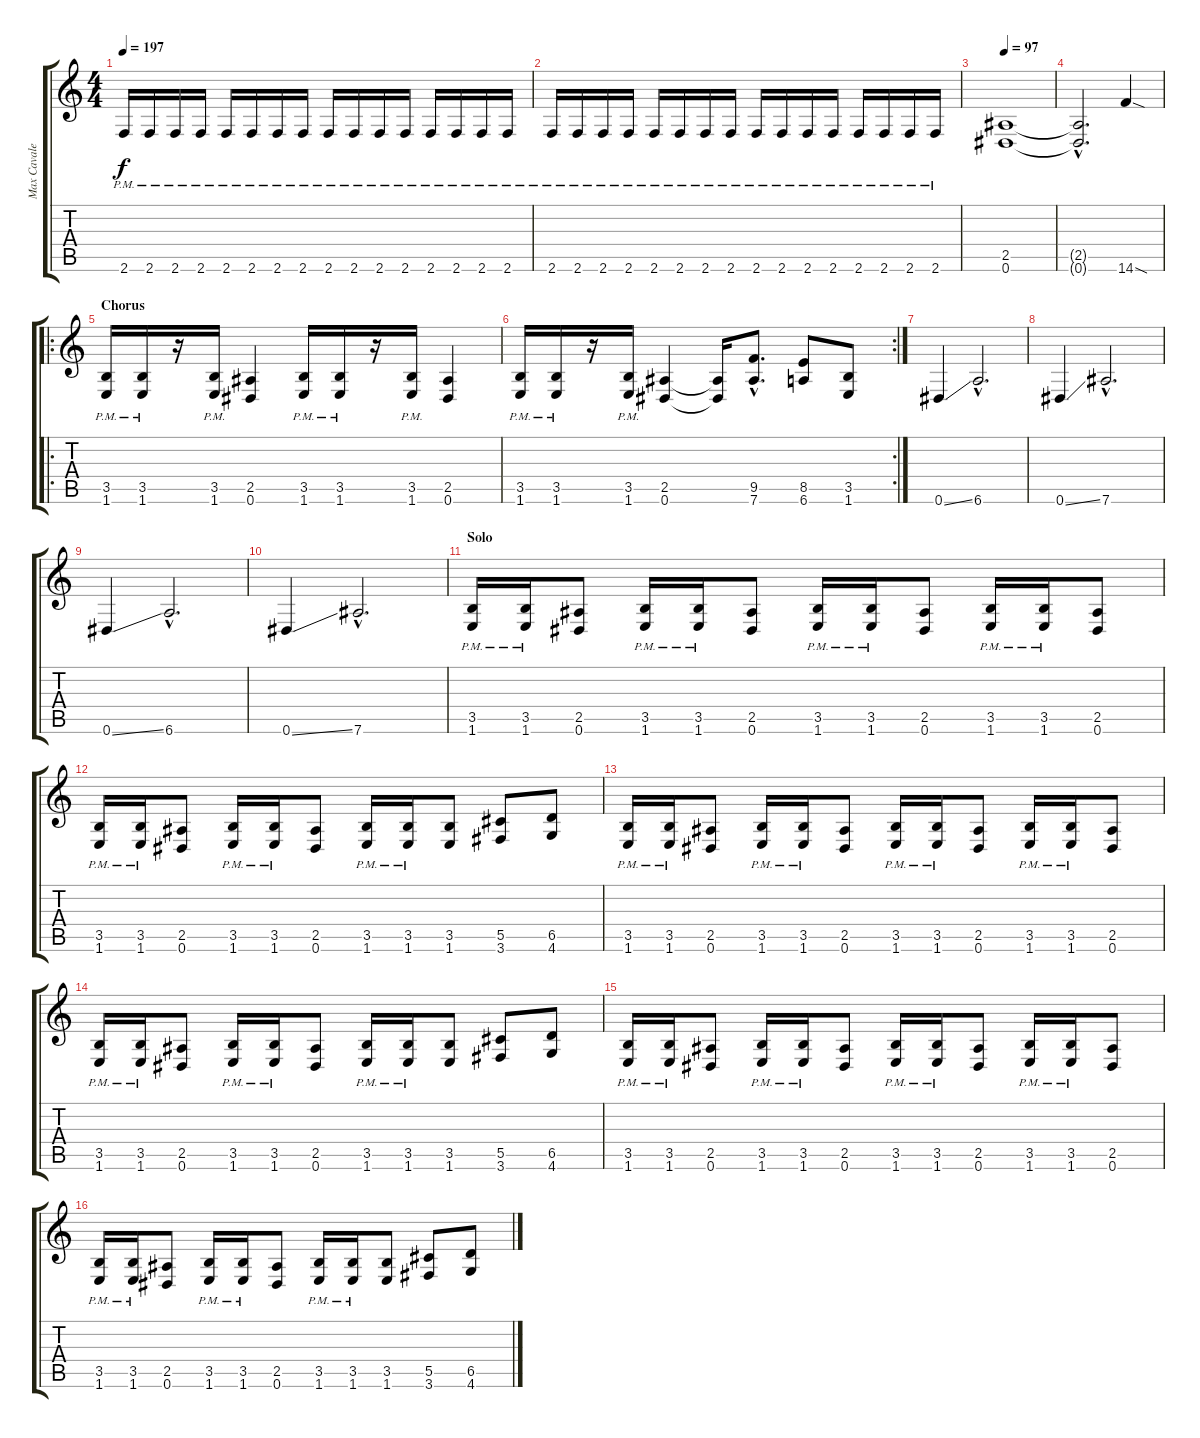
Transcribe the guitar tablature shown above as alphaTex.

\track ("Max Cavalera" "Max Cavale") {instrument distortionguitar}
\staff {score tabs}
\tuning (Eb4 Bb3 Gb3 Db3 Ab2 Eb2) {hide}
\ts (4 4)
\tempo 197
\clef g2
\ks c
2.6{pm}.16{dy f} 2.6{pm}.16 2.6{pm}.16 2.6{pm}.16 2.6{pm}.16 2.6{pm}.16 2.6{pm}.16 2.6{pm}.16 2.6{pm}.16 2.6{pm}.16 2.6{pm}.16 2.6{pm}.16 2.6{pm}.16 2.6{pm}.16 2.6{pm}.16 2.6{pm}.16 |
2.6{pm}.16 2.6{pm}.16 2.6{pm}.16 2.6{pm}.16 2.6{pm}.16 2.6{pm}.16 2.6{pm}.16 2.6{pm}.16 2.6{pm}.16 2.6{pm}.16 2.6{pm}.16 2.6{pm}.16 2.6{pm}.16 2.6{pm}.16 2.6{pm}.16 2.6{pm}.16 |
\tempo 97
(2.5 0.6).1 |
(2.5{hac t} 0.6{hac t}).2{d} 14.6{sod}.4 |
\ro
\section ("" "Chorus")
(3.5{pm} 1.6{pm}).16 (3.5{pm} 1.6{pm}).16 r.16 (3.5{pm} 1.6{pm}).16 (2.5 0.6).4 (3.5{pm} 1.6{pm}).16 (3.5{pm} 1.6{pm}).16 r.16 (3.5{pm} 1.6{pm}).16 (2.5 0.6).4 |
\rc 2
(3.5{pm} 1.6{pm}).16 (3.5{pm} 1.6{pm}).16 r.16 (3.5{pm} 1.6{pm}).16 (2.5 0.6).4 (2.5{t} 0.6{t}).16 (9.5{hac} 7.6{hac}).8{d} (8.5 6.6).8 (3.5 1.6).8 |
0.6{ss}.4 6.6{hac}.2{d} |
0.6{ss}.4 7.6{hac}.2{d} |
0.6{ss}.4 6.6{hac}.2{d} |
0.6{ss}.4 7.6{hac}.2{d} |
\section ("" "Solo ")
(3.5{pm} 1.6{pm}).16 (3.5{pm} 1.6{pm}).16 (2.5 0.6).8 (3.5{pm} 1.6{pm}).16 (3.5{pm} 1.6{pm}).16 (2.5 0.6).8 (3.5{pm} 1.6{pm}).16 (3.5{pm} 1.6{pm}).16 (2.5 0.6).8 (3.5{pm} 1.6{pm}).16 (3.5{pm} 1.6{pm}).16 (2.5 0.6).8 |
(3.5{pm} 1.6{pm}).16 (3.5{pm} 1.6{pm}).16 (2.5 0.6).8 (3.5{pm} 1.6{pm}).16 (3.5{pm} 1.6{pm}).16 (2.5 0.6).8 (3.5{pm} 1.6{pm}).16 (3.5{pm} 1.6{pm}).16 (3.5 1.6).8 (5.5 3.6).8 (6.5 4.6).8 |
(3.5{pm} 1.6{pm}).16 (3.5{pm} 1.6{pm}).16 (2.5 0.6).8 (3.5{pm} 1.6{pm}).16 (3.5{pm} 1.6{pm}).16 (2.5 0.6).8 (3.5{pm} 1.6{pm}).16 (3.5{pm} 1.6{pm}).16 (2.5 0.6).8 (3.5{pm} 1.6{pm}).16 (3.5{pm} 1.6{pm}).16 (2.5 0.6).8 |
(3.5{pm} 1.6{pm}).16 (3.5{pm} 1.6{pm}).16 (2.5 0.6).8 (3.5{pm} 1.6{pm}).16 (3.5{pm} 1.6{pm}).16 (2.5 0.6).8 (3.5{pm} 1.6{pm}).16 (3.5{pm} 1.6{pm}).16 (3.5 1.6).8 (5.5 3.6).8 (6.5 4.6).8 |
(3.5{pm} 1.6{pm}).16 (3.5{pm} 1.6{pm}).16 (2.5 0.6).8 (3.5{pm} 1.6{pm}).16 (3.5{pm} 1.6{pm}).16 (2.5 0.6).8 (3.5{pm} 1.6{pm}).16 (3.5{pm} 1.6{pm}).16 (2.5 0.6).8 (3.5{pm} 1.6{pm}).16 (3.5{pm} 1.6{pm}).16 (2.5 0.6).8 |
(3.5{pm} 1.6{pm}).16 (3.5{pm} 1.6{pm}).16 (2.5 0.6).8 (3.5{pm} 1.6{pm}).16 (3.5{pm} 1.6{pm}).16 (2.5 0.6).8 (3.5{pm} 1.6{pm}).16 (3.5{pm} 1.6{pm}).16 (3.5 1.6).8 (5.5 3.6).8 (6.5 4.6).8
